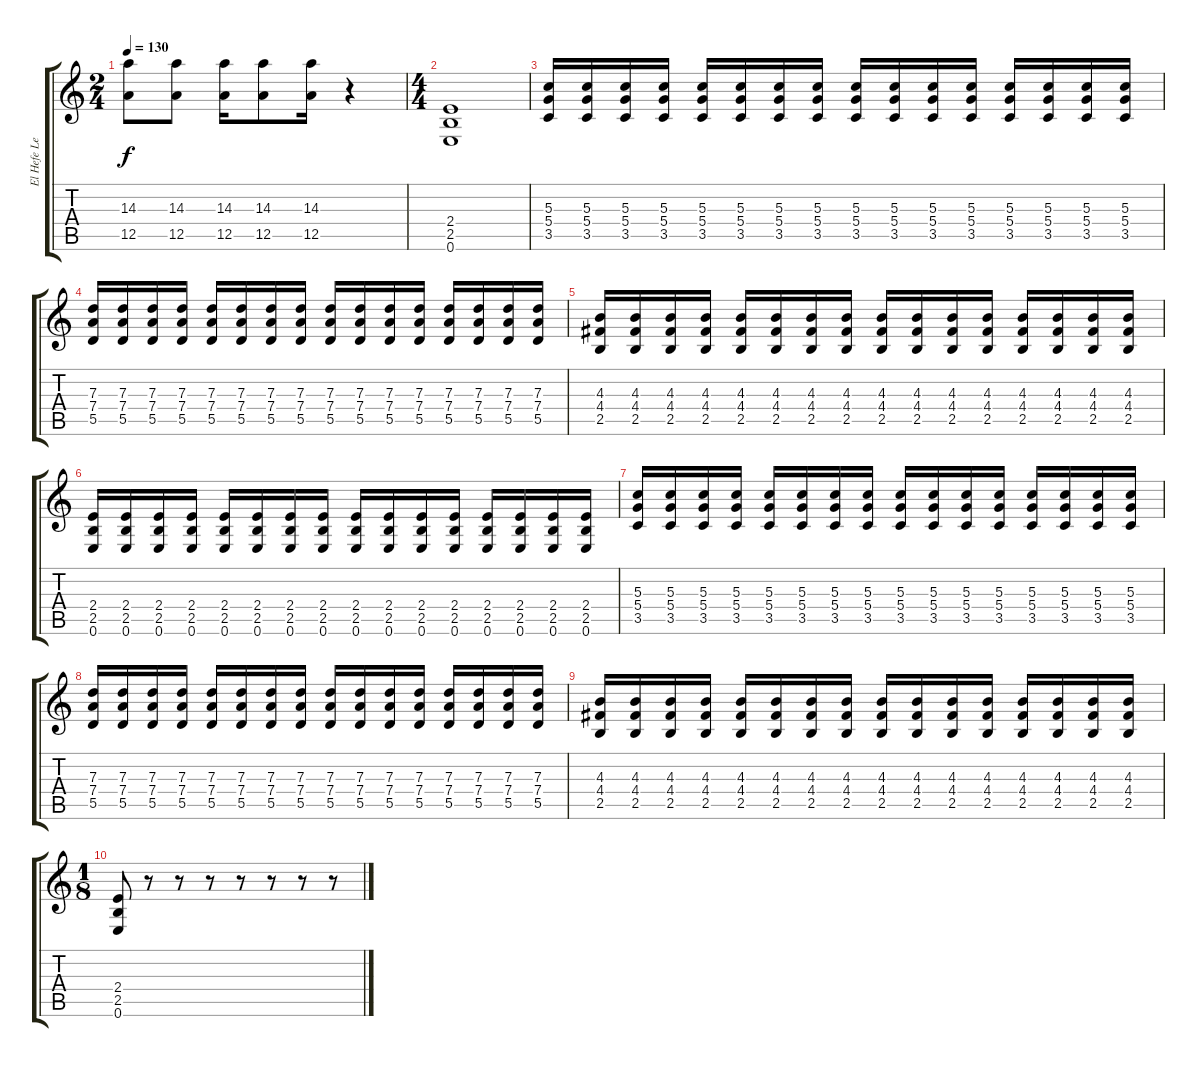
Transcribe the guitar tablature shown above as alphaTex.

\track ("El Hefe Lead" "El Hefe Le") {instrument distortionguitar}
\staff {score tabs}
\tuning (E4 B3 G3 D3 A2 E2) {hide}
\ts (2 4)
\tempo 130
\clef g2
\ks c
(14.3 12.5).8{dy f} (14.3 12.5).8 (14.3 12.5).16 (14.3 12.5).8 (14.3 12.5).16 r.4 |
\ts (4 4)
(2.4 2.5 0.6).1 |
(5.3 5.4 3.5).16 (5.3 5.4 3.5).16 (5.3 5.4 3.5).16 (5.3 5.4 3.5).16 (5.3 5.4 3.5).16 (5.3 5.4 3.5).16 (5.3 5.4 3.5).16 (5.3 5.4 3.5).16 (5.3 5.4 3.5).16 (5.3 5.4 3.5).16 (5.3 5.4 3.5).16 (5.3 5.4 3.5).16 (5.3 5.4 3.5).16 (5.3 5.4 3.5).16 (5.3 5.4 3.5).16 (5.3 5.4 3.5).16 |
(7.3 7.4 5.5).16 (7.3 7.4 5.5).16 (7.3 7.4 5.5).16 (7.3 7.4 5.5).16 (7.3 7.4 5.5).16 (7.3 7.4 5.5).16 (7.3 7.4 5.5).16 (7.3 7.4 5.5).16 (7.3 7.4 5.5).16 (7.3 7.4 5.5).16 (7.3 7.4 5.5).16 (7.3 7.4 5.5).16 (7.3 7.4 5.5).16 (7.3 7.4 5.5).16 (7.3 7.4 5.5).16 (7.3 7.4 5.5).16 |
(4.3 4.4 2.5).16 (4.3 4.4 2.5).16 (4.3 4.4 2.5).16 (4.3 4.4 2.5).16 (4.3 4.4 2.5).16 (4.3 4.4 2.5).16 (4.3 4.4 2.5).16 (4.3 4.4 2.5).16 (4.3 4.4 2.5).16 (4.3 4.4 2.5).16 (4.3 4.4 2.5).16 (4.3 4.4 2.5).16 (4.3 4.4 2.5).16 (4.3 4.4 2.5).16 (4.3 4.4 2.5).16 (4.3 4.4 2.5).16 |
(2.4 2.5 0.6).16 (2.4 2.5 0.6).16 (2.4 2.5 0.6).16 (2.4 2.5 0.6).16 (2.4 2.5 0.6).16 (2.4 2.5 0.6).16 (2.4 2.5 0.6).16 (2.4 2.5 0.6).16 (2.4 2.5 0.6).16 (2.4 2.5 0.6).16 (2.4 2.5 0.6).16 (2.4 2.5 0.6).16 (2.4 2.5 0.6).16 (2.4 2.5 0.6).16 (2.4 2.5 0.6).16 (2.4 2.5 0.6).16 |
(5.3 5.4 3.5).16 (5.3 5.4 3.5).16 (5.3 5.4 3.5).16 (5.3 5.4 3.5).16 (5.3 5.4 3.5).16 (5.3 5.4 3.5).16 (5.3 5.4 3.5).16 (5.3 5.4 3.5).16 (5.3 5.4 3.5).16 (5.3 5.4 3.5).16 (5.3 5.4 3.5).16 (5.3 5.4 3.5).16 (5.3 5.4 3.5).16 (5.3 5.4 3.5).16 (5.3 5.4 3.5).16 (5.3 5.4 3.5).16 |
(7.3 7.4 5.5).16 (7.3 7.4 5.5).16 (7.3 7.4 5.5).16 (7.3 7.4 5.5).16 (7.3 7.4 5.5).16 (7.3 7.4 5.5).16 (7.3 7.4 5.5).16 (7.3 7.4 5.5).16 (7.3 7.4 5.5).16 (7.3 7.4 5.5).16 (7.3 7.4 5.5).16 (7.3 7.4 5.5).16 (7.3 7.4 5.5).16 (7.3 7.4 5.5).16 (7.3 7.4 5.5).16 (7.3 7.4 5.5).16 |
(4.3 4.4 2.5).16 (4.3 4.4 2.5).16 (4.3 4.4 2.5).16 (4.3 4.4 2.5).16 (4.3 4.4 2.5).16 (4.3 4.4 2.5).16 (4.3 4.4 2.5).16 (4.3 4.4 2.5).16 (4.3 4.4 2.5).16 (4.3 4.4 2.5).16 (4.3 4.4 2.5).16 (4.3 4.4 2.5).16 (4.3 4.4 2.5).16 (4.3 4.4 2.5).16 (4.3 4.4 2.5).16 (4.3 4.4 2.5).16 |
\ts (1 8)
(2.4 2.5 0.6).8 r.8 r.8 r.8 r.8 r.8 r.8 r.8
